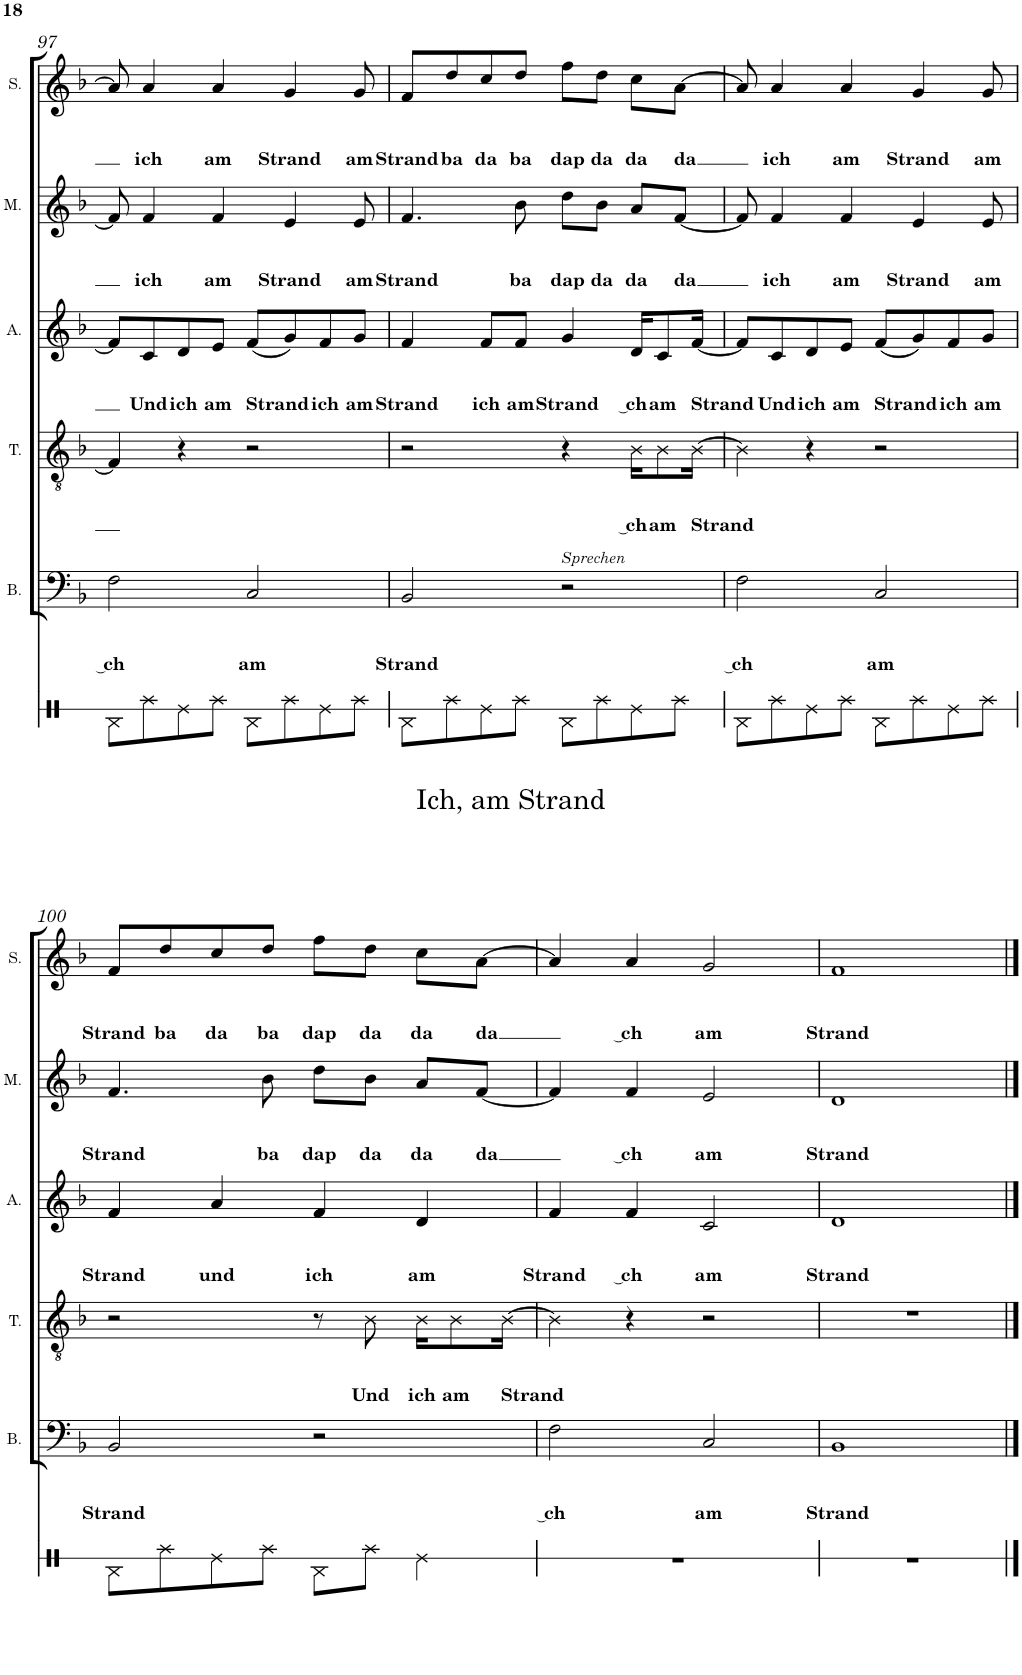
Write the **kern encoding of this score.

**kern	**kern	**text	**text	**text	**kern	**text	**text	**text	**kern	**text	**text	**text	**kern	**text	**text	**text	**kern	**text	**text	**text
*part6	*part5	*part5	*part5	*part5	*part4	*part4	*part4	*part4	*part3	*part3	*part3	*part3	*part2	*part2	*part2	*part2	*part1	*part1	*part1	*part1
*staff6	*staff5	*staff5	*staff5	*staff5	*staff4	*staff4	*staff4	*staff4	*staff3	*staff3	*staff3	*staff3	*staff2	*staff2	*staff2	*staff2	*staff1	*staff1	*staff1	*staff1
*I"Perkussion	*I"Bass	*	*	*	*I"Tenor	*	*	*	*I"Alt	*	*	*	*I"Mezzo	*	*	*	*I"Sopran	*	*	*
*	*I'B.	*	*	*	*I'T.	*	*	*	*I'A.	*	*	*	*I'M.	*	*	*	*I'S.	*	*	*
!!LO:PB:g=z
*clefX	*clefF4	*	*	*	*clefGv2	*	*	*	*clefG2	*	*	*	*clefG2	*	*	*	*clefG2	*	*	*
*k[b-]	*k[b-]	*	*	*	*k[b-]	*	*	*	*k[b-]	*	*	*	*k[b-]	*	*	*	*k[b-]	*	*	*
*d:	*d:	*	*	*	*d:	*	*	*	*d:	*	*	*	*d:	*	*	*	*d:	*	*	*
*M4/4	*M4/4	*	*	*	*M4/4	*	*	*	*M4/4	*	*	*	*M4/4	*	*	*	*M4/4	*	*	*
=97	=97	=97	=97	=97	=97	=97	=97	=97	=97	=97	=97	=97	=97	=97	=97	=97	=97	=97	=97	=97
!	!	!	!	!LO:LY:b	!	!	!	!	!	!	!	!	!	!	!	!	!	!	!	!
8RB\L	2F\	.	.	‿ ch	4F/]	.	.	.	8f/L]	.	.	.	8f/]	.	.	.	8a/]	.	.	.
!	!	!	!	!	!	!	!	!	!	!	!	!LO:LY:b	!	!	!	!LO:LY:b	!	!	!	!LO:LY:b
8Rg\	.	.	.	.	.	.	.	.	8c/	.	.	Und	4f/	.	.	ich	4a/	.	.	ich
!	!	!	!	!	!	!	!	!	!	!	!	!LO:LY:b	!	!	!	!	!	!	!	!
8Re\	.	.	.	.	4r	.	.	.	8d/	.	.	ich	.	.	.	.	.	.	.	.
!	!	!	!	!	!	!	!	!	!	!	!	!LO:LY:b	!	!	!	!LO:LY:b	!	!	!	!LO:LY:b
8Rg\J	.	.	.	.	.	.	.	.	8e/J	.	.	am	4f/	.	.	am	4a/	.	.	am
!	!	!	!	!LO:LY:b	!	!	!	!	!	!	!	!LO:LY:b	!	!	!	!	!	!	!	!
8RB\L	2C/	.	.	am	2r	.	.	.	(<8f/L	.	.	Strand	.	.	.	.	.	.	.	.
!	!	!	!	!	!	!	!	!	!	!	!	!	!	!	!	!LO:LY:b	!	!	!	!LO:LY:b
8Rg\	.	.	.	.	.	.	.	.	8g/)	.	.	.	4e/	.	.	Strand	4g/	.	.	Strand
!	!	!	!	!	!	!	!	!	!	!	!	!LO:LY:b	!	!	!	!	!	!	!	!
8Re\	.	.	.	.	.	.	.	.	8f/	.	.	ich	.	.	.	.	.	.	.	.
!	!	!	!	!	!	!	!	!	!	!	!	!LO:LY:b	!	!	!	!LO:LY:b	!	!	!	!LO:LY:b
8Rg\J	.	.	.	.	.	.	.	.	8g/J	.	.	am	8e/	.	.	am	8g/	.	.	am
=98	=98	=98	=98	=98	=98	=98	=98	=98	=98	=98	=98	=98	=98	=98	=98	=98	=98	=98	=98	=98
!	!	!	!	!LO:LY:b	!	!	!	!	!	!	!	!LO:LY:b	!	!	!	!LO:LY:b	!	!	!	!LO:LY:b
8RB\L	2BB-/	.	.	Strand	2r	.	.	.	4f/	.	.	Strand	4.f/	.	.	Strand	8f/L	.	.	Strand
!	!	!	!	!	!	!	!	!	!	!	!	!	!	!	!	!	!	!	!	!LO:LY:b
8Rg\	.	.	.	.	.	.	.	.	.	.	.	.	.	.	.	.	8dd/	.	.	ba
!	!	!	!	!	!	!	!	!	!	!	!	!LO:LY:b	!	!	!	!	!	!	!	!LO:LY:b
8Re\	.	.	.	.	.	.	.	.	8f/L	.	.	ich	.	.	.	.	8cc/	.	.	da
!	!	!	!	!	!	!	!	!	!	!	!	!LO:LY:b	!	!	!	!LO:LY:b	!	!	!	!LO:LY:b
8Rg\J	.	.	.	.	.	.	.	.	8f/J	.	.	am	8b-\	.	.	ba	8dd/J	.	.	ba
!	!	!	!	!	!LO:TX:b:i:t=Sprechen	!	!	!	!	!	!	!	!	!	!	!	!	!	!	!
!	!	!	!	!	!	!	!	!	!	!	!	!LO:LY:b	!	!	!	!LO:LY:b	!	!	!	!LO:LY:b
8RB\L	2r	.	.	.	4r	.	.	.	4g/	.	.	Strand	8dd\L	.	.	dap	8ff\L	.	.	dap
!	!	!	!	!	!	!	!	!	!	!	!	!	!	!	!	!LO:LY:b	!	!	!	!LO:LY:b
8Rg\	.	.	.	.	.	.	.	.	.	.	.	.	8b-\J	.	.	da	8dd\J	.	.	da
!	!	!	!	!	!	!	!	!LO:LY:b	!	!	!	!LO:LY:b	!	!	!	!LO:LY:b	!	!	!	!LO:LY:b
8Re\	.	.	.	.	16B-\KL	.	.	‿ ch	16d/KL	.	.	‿ ch	8a/L	.	.	da	8cc\L	.	.	da
!	!	!	!	!	!	!	!	!LO:LY:b	!	!	!	!LO:LY:b	!	!	!	!	!	!	!	!
.	.	.	.	.	8B-\	.	.	am	8c/	.	.	am	.	.	.	.	.	.	.	.
!	!	!	!	!	!	!	!	!	!	!	!	!	!	!	!	!LO:LY:b	!	!	!	!LO:LY:b
8Rg\J	.	.	.	.	.	.	.	.	.	.	.	.	[8f/J	.	.	da	[8a\J	.	.	da
!	!	!	!	!	!	!	!	!LO:LY:b	!	!	!	!LO:LY:b	!	!	!	!	!	!	!	!
.	.	.	.	.	[16B-\Jk	.	.	Strand	[16f/Jk	.	.	Strand	.	.	.	.	.	.	.	.
=99	=99	=99	=99	=99	=99	=99	=99	=99	=99	=99	=99	=99	=99	=99	=99	=99	=99	=99	=99	=99
!	!	!	!	!LO:LY:b	!	!	!	!	!	!	!	!	!	!	!	!	!	!	!	!
8RB\L	2F\	.	.	‿ ch	4B-\]	.	.	.	8f/L]	.	.	.	8f/]	.	.	.	8a/]	.	.	.
!	!	!	!	!	!	!	!	!	!	!	!	!LO:LY:b	!	!	!	!LO:LY:b	!	!	!	!LO:LY:b
8Rg\	.	.	.	.	.	.	.	.	8c/	.	.	Und	4f/	.	.	ich	4a/	.	.	ich
!	!	!	!	!	!	!	!	!	!	!	!	!LO:LY:b	!	!	!	!	!	!	!	!
8Re\	.	.	.	.	4r	.	.	.	8d/	.	.	ich	.	.	.	.	.	.	.	.
!	!	!	!	!	!	!	!	!	!	!	!	!LO:LY:b	!	!	!	!LO:LY:b	!	!	!	!LO:LY:b
8Rg\J	.	.	.	.	.	.	.	.	8e/J	.	.	am	4f/	.	.	am	4a/	.	.	am
!	!	!	!	!LO:LY:b	!	!	!	!	!	!	!	!LO:LY:b	!	!	!	!	!	!	!	!
8RB\L	2C/	.	.	am	2r	.	.	.	(<8f/L	.	.	Strand	.	.	.	.	.	.	.	.
!	!	!	!	!	!	!	!	!	!	!	!	!	!	!	!	!LO:LY:b	!	!	!	!LO:LY:b
8Rg\	.	.	.	.	.	.	.	.	8g/)	.	.	.	4e/	.	.	Strand	4g/	.	.	Strand
!	!	!	!	!	!	!	!	!	!	!	!	!LO:LY:b	!	!	!	!	!	!	!	!
8Re\	.	.	.	.	.	.	.	.	8f/	.	.	ich	.	.	.	.	.	.	.	.
!	!	!	!	!	!	!	!	!	!	!	!	!LO:LY:b	!	!	!	!LO:LY:b	!	!	!	!LO:LY:b
8Rg\J	.	.	.	.	.	.	.	.	8g/J	.	.	am	8e/	.	.	am	8g/	.	.	am
!!LO:LB:g=z
=100	=100	=100	=100	=100	=100	=100	=100	=100	=100	=100	=100	=100	=100	=100	=100	=100	=100	=100	=100	=100
!	!	!	!	!LO:LY:b	!	!	!	!	!	!	!	!LO:LY:b	!	!	!	!LO:LY:b	!	!	!	!LO:LY:b
8RB\L	2BB-/	.	.	Strand	2r	.	.	.	4f/	.	.	Strand	4.f/	.	.	Strand	8f/L	.	.	Strand
!	!	!	!	!	!	!	!	!	!	!	!	!	!	!	!	!	!	!	!	!LO:LY:b
8Rg\	.	.	.	.	.	.	.	.	.	.	.	.	.	.	.	.	8dd/	.	.	ba
!	!	!	!	!	!	!	!	!	!	!	!	!LO:LY:b	!	!	!	!	!	!	!	!LO:LY:b
8Re\	.	.	.	.	.	.	.	.	4a/	.	.	und	.	.	.	.	8cc/	.	.	da
!	!	!	!	!	!	!	!	!	!	!	!	!	!	!	!	!LO:LY:b	!	!	!	!LO:LY:b
8Rg\J	.	.	.	.	.	.	.	.	.	.	.	.	8b-\	.	.	ba	8dd/J	.	.	ba
!	!	!	!	!	!	!	!	!	!	!	!	!LO:LY:b	!	!	!	!LO:LY:b	!	!	!	!LO:LY:b
8RB\L	2r	.	.	.	8r	.	.	.	4f/	.	.	ich	8dd\L	.	.	dap	8ff\L	.	.	dap
!	!	!	!	!	!	!	!	!LO:LY:b	!	!	!	!	!	!	!	!LO:LY:b	!	!	!	!LO:LY:b
8Rg\J	.	.	.	.	8B-\	.	.	Und	.	.	.	.	8b-\J	.	.	da	8dd\J	.	.	da
!	!	!	!	!	!	!	!	!LO:LY:b	!	!	!	!LO:LY:b	!	!	!	!LO:LY:b	!	!	!	!LO:LY:b
4Re\	.	.	.	.	16B-\KL	.	.	ich	4d/	.	.	am	8a/L	.	.	da	8cc\L	.	.	da
!	!	!	!	!	!	!	!	!LO:LY:b	!	!	!	!	!	!	!	!	!	!	!	!
.	.	.	.	.	8B-\	.	.	am	.	.	.	.	.	.	.	.	.	.	.	.
!	!	!	!	!	!	!	!	!	!	!	!	!	!	!	!	!LO:LY:b	!	!	!	!LO:LY:b
.	.	.	.	.	.	.	.	.	.	.	.	.	[8f/J	.	.	da	[8a\J	.	.	da
!	!	!	!	!	!	!	!	!LO:LY:b	!	!	!	!	!	!	!	!	!	!	!	!
.	.	.	.	.	[16B-\Jk	.	.	Strand	.	.	.	.	.	.	.	.	.	.	.	.
=101	=101	=101	=101	=101	=101	=101	=101	=101	=101	=101	=101	=101	=101	=101	=101	=101	=101	=101	=101	=101
!	!	!	!	!LO:LY:b	!	!	!	!	!	!	!	!LO:LY:b	!	!	!	!	!	!	!	!
1r	2F\	.	.	‿ ch	4B-\]	.	.	.	4f/	.	.	Strand	4f/]	.	.	.	4a/]	.	.	.
!	!	!	!	!	!	!	!	!	!	!	!	!LO:LY:b	!	!	!	!LO:LY:b	!	!	!	!LO:LY:b
.	.	.	.	.	4r	.	.	.	4f/	.	.	‿ ch	4f/	.	.	‿ ch	4a/	.	.	‿ ch
!	!	!	!	!LO:LY:b	!	!	!	!	!	!	!	!LO:LY:b	!	!	!	!LO:LY:b	!	!	!	!LO:LY:b
.	2C/	.	.	am	2r	.	.	.	2c/	.	.	am	2e/	.	.	am	2g/	.	.	am
=102	=102	=102	=102	=102	=102	=102	=102	=102	=102	=102	=102	=102	=102	=102	=102	=102	=102	=102	=102	=102
!	!	!	!	!LO:LY:b	!	!	!	!	!	!	!	!LO:LY:b	!	!	!	!LO:LY:b	!	!	!	!LO:LY:b
1r	1BB-	.	.	Strand	1r	.	.	.	1d	.	.	Strand	1d	.	.	Strand	1f	.	.	Strand
==	==	==	==	==	==	==	==	==	==	==	==	==	==	==	==	==	==	==	==	==
*-	*-	*-	*-	*-	*-	*-	*-	*-	*-	*-	*-	*-	*-	*-	*-	*-	*-	*-	*-	*-
